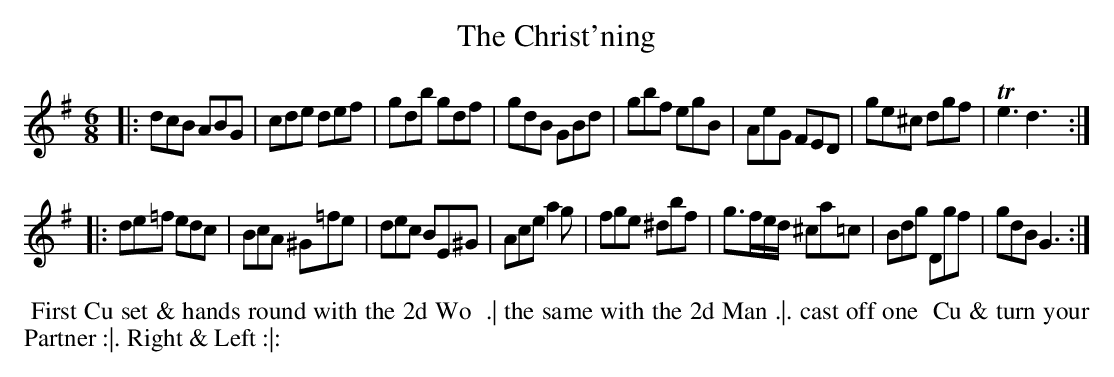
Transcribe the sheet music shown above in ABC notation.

X:1
T: The Christ'ning
M: 6/8
L: 1/8
K: G
|:\
dcB ABG | cde def | gdb gdf | gdB GBd |\
gbf egB | AeG FED | ge^c dgf | Te3 d3 :|
|:\
de=f edc | BcA ^G=fe | dec BE^G | Ace a2g |\
fge ^dbf | g>fe/d/ ^ca=c | Bdg Dgf | gdB G3 :|
